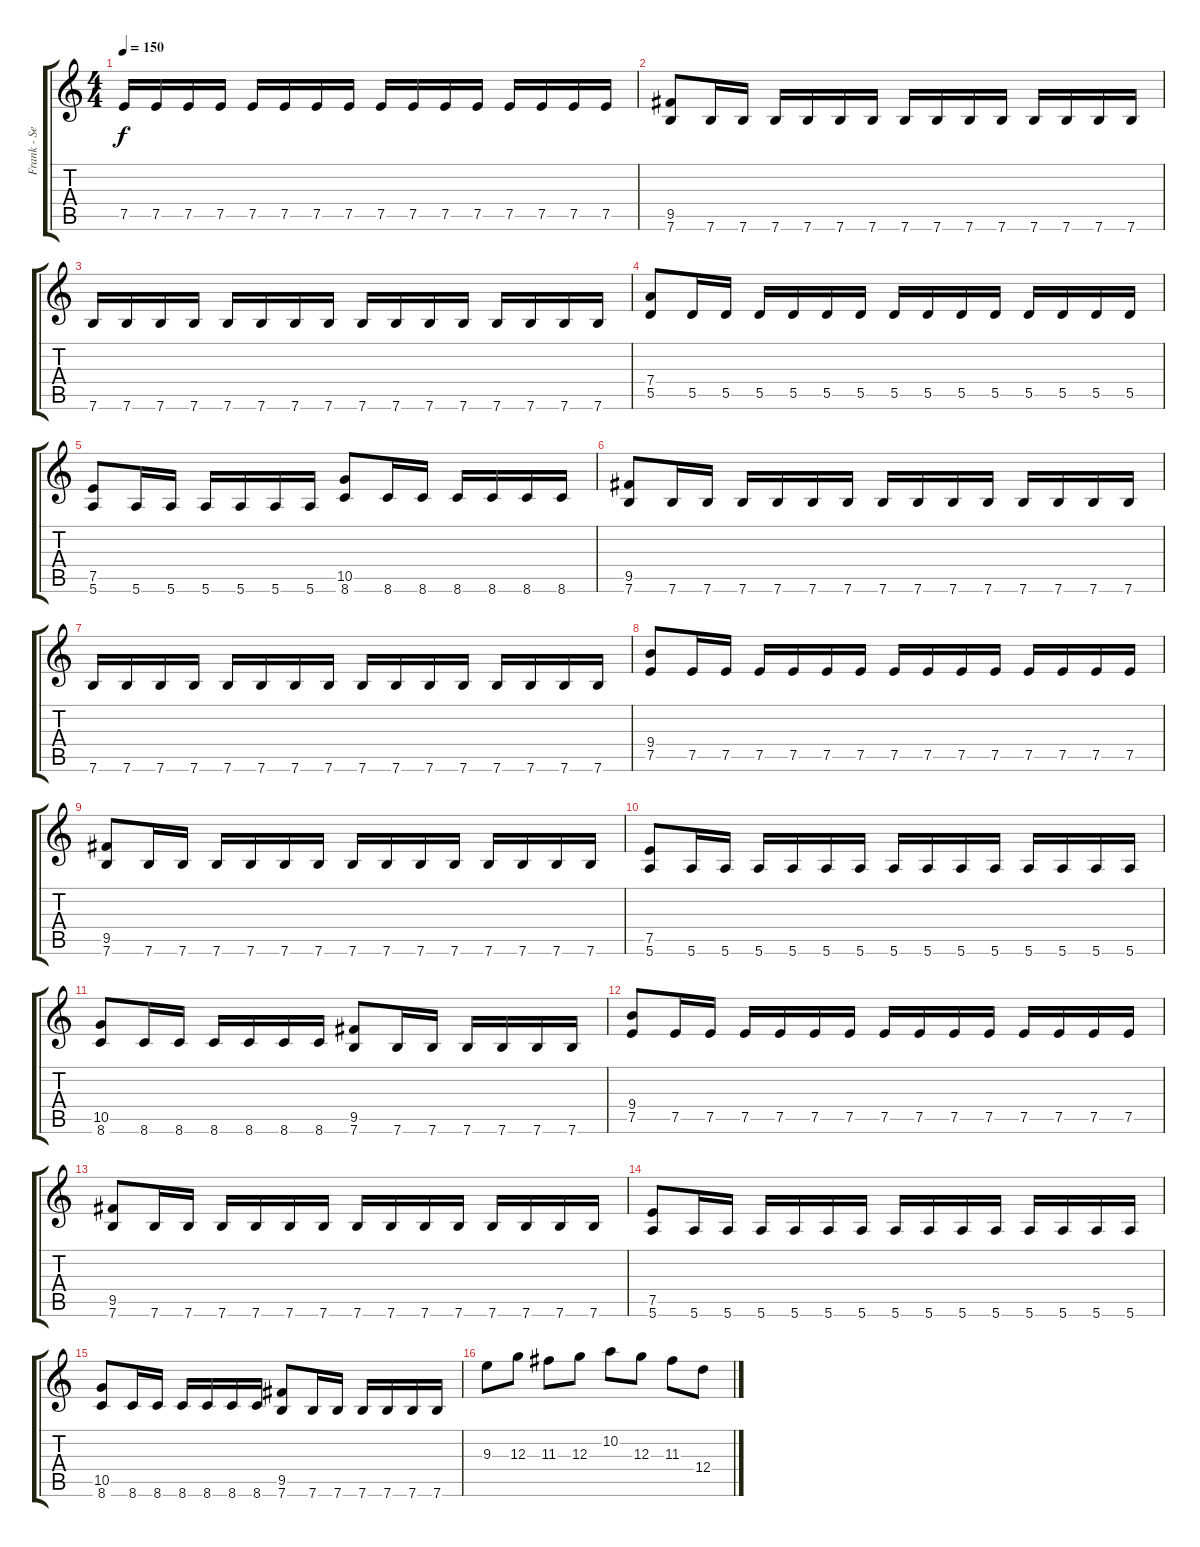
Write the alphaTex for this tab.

\track ("Frank - Segunda Guitarra" "Frank - Se") {instrument overdrivenguitar}
\staff {score tabs}
\tuning (E4 B3 G3 D3 A2 E2) {hide}
\ts (4 4)
\tempo 150
\clef g2
\ks c
7.5.16{dy f} 7.5.16 7.5.16 7.5.16 7.5.16 7.5.16 7.5.16 7.5.16 7.5.16 7.5.16 7.5.16 7.5.16 7.5.16 7.5.16 7.5.16 7.5.16 |
(9.5 7.6).8 7.6.16 7.6.16 7.6.16 7.6.16 7.6.16 7.6.16 7.6.16 7.6.16 7.6.16 7.6.16 7.6.16 7.6.16 7.6.16 7.6.16 |
7.6.16 7.6.16 7.6.16 7.6.16 7.6.16 7.6.16 7.6.16 7.6.16 7.6.16 7.6.16 7.6.16 7.6.16 7.6.16 7.6.16 7.6.16 7.6.16 |
(7.4 5.5).8 5.5.16 5.5.16 5.5.16 5.5.16 5.5.16 5.5.16 5.5.16 5.5.16 5.5.16 5.5.16 5.5.16 5.5.16 5.5.16 5.5.16 |
(7.5 5.6).8 5.6.16 5.6.16 5.6.16 5.6.16 5.6.16 5.6.16 (10.5 8.6).8 8.6.16 8.6.16 8.6.16 8.6.16 8.6.16 8.6.16 |
(9.5 7.6).8 7.6.16 7.6.16 7.6.16 7.6.16 7.6.16 7.6.16 7.6.16 7.6.16 7.6.16 7.6.16 7.6.16 7.6.16 7.6.16 7.6.16 |
7.6.16 7.6.16 7.6.16 7.6.16 7.6.16 7.6.16 7.6.16 7.6.16 7.6.16 7.6.16 7.6.16 7.6.16 7.6.16 7.6.16 7.6.16 7.6.16 |
(9.4 7.5).8 7.5.16 7.5.16 7.5.16 7.5.16 7.5.16 7.5.16 7.5.16 7.5.16 7.5.16 7.5.16 7.5.16 7.5.16 7.5.16 7.5.16 |
(9.5 7.6).8 7.6.16 7.6.16 7.6.16 7.6.16 7.6.16 7.6.16 7.6.16 7.6.16 7.6.16 7.6.16 7.6.16 7.6.16 7.6.16 7.6.16 |
(7.5 5.6).8 5.6.16 5.6.16 5.6.16 5.6.16 5.6.16 5.6.16 5.6.16 5.6.16 5.6.16 5.6.16 5.6.16 5.6.16 5.6.16 5.6.16 |
(10.5 8.6).8 8.6.16 8.6.16 8.6.16 8.6.16 8.6.16 8.6.16 (9.5 7.6).8 7.6.16 7.6.16 7.6.16 7.6.16 7.6.16 7.6.16 |
(9.4 7.5).8 7.5.16 7.5.16 7.5.16 7.5.16 7.5.16 7.5.16 7.5.16 7.5.16 7.5.16 7.5.16 7.5.16 7.5.16 7.5.16 7.5.16 |
(9.5 7.6).8 7.6.16 7.6.16 7.6.16 7.6.16 7.6.16 7.6.16 7.6.16 7.6.16 7.6.16 7.6.16 7.6.16 7.6.16 7.6.16 7.6.16 |
(7.5 5.6).8 5.6.16 5.6.16 5.6.16 5.6.16 5.6.16 5.6.16 5.6.16 5.6.16 5.6.16 5.6.16 5.6.16 5.6.16 5.6.16 5.6.16 |
(10.5 8.6).8 8.6.16 8.6.16 8.6.16 8.6.16 8.6.16 8.6.16 (9.5 7.6).8 7.6.16 7.6.16 7.6.16 7.6.16 7.6.16 7.6.16 |
9.3.8{volume 10} 12.3.8 11.3.8 12.3.8 10.2.8 12.3.8 11.3.8 12.4.8
